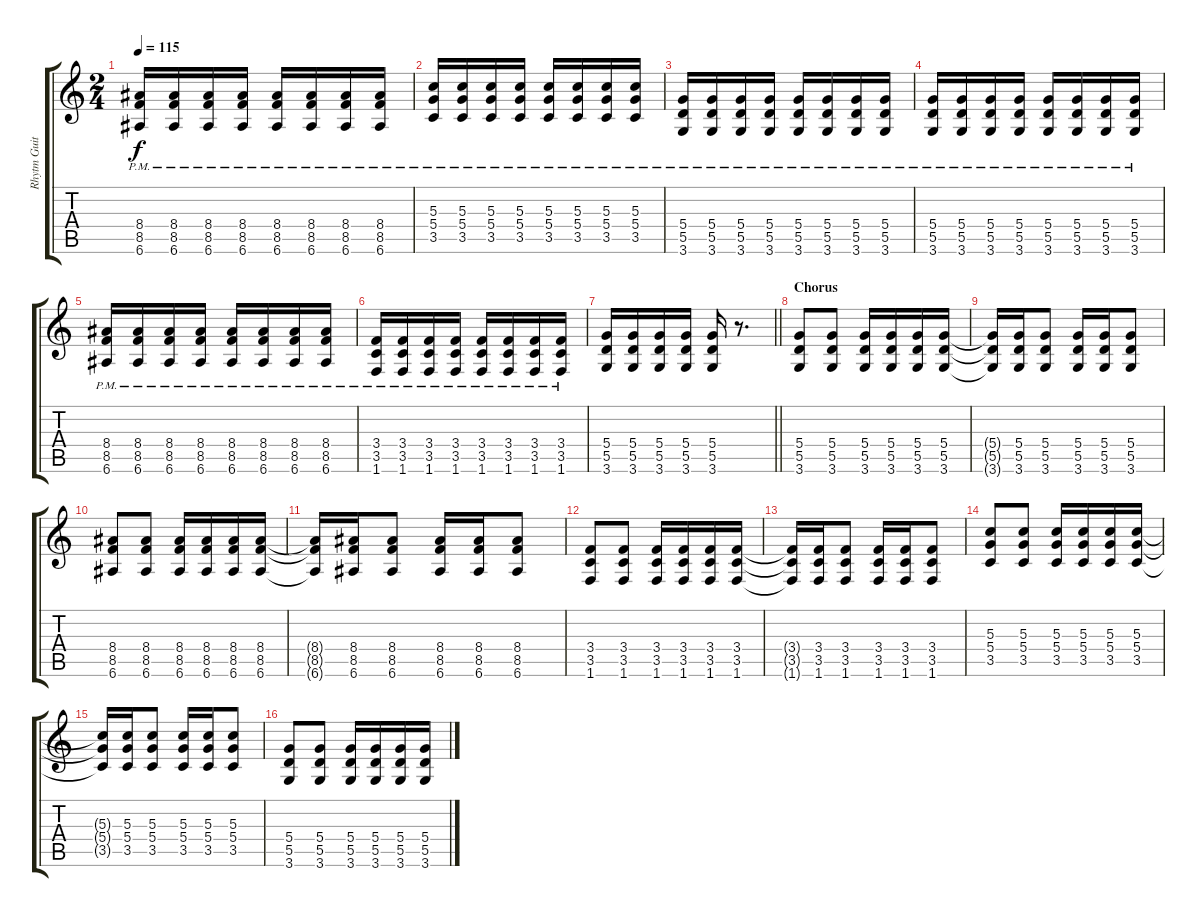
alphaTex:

\track ("Rhytm Guitar" "Rhytm Guit") {instrument distortionguitar}
\staff {score tabs}
\tuning (E4 B3 G3 D3 A2 E2) {hide}
\ts (2 4)
\tempo 115
\clef g2
\ks c
(8.4{pm} 8.5{pm} 6.6{pm}).16{dy f} (8.4{pm} 8.5{pm} 6.6{pm}).16 (8.4{pm} 8.5{pm} 6.6{pm}).16 (8.4{pm} 8.5{pm} 6.6{pm}).16 (8.4{pm} 8.5{pm} 6.6{pm}).16 (8.4{pm} 8.5{pm} 6.6{pm}).16 (8.4{pm} 8.5{pm} 6.6{pm}).16 (8.4{pm} 8.5{pm} 6.6{pm}).16 |
(5.3 5.4{pm} 3.5{pm}).16 (5.3 5.4{pm} 3.5{pm}).16 (5.3 5.4{pm} 3.5{pm}).16 (5.3 5.4{pm} 3.5{pm}).16 (5.3 5.4{pm} 3.5{pm}).16 (5.3 5.4{pm} 3.5{pm}).16 (5.3 5.4{pm} 3.5{pm}).16 (5.3 5.4{pm} 3.5{pm}).16 |
(5.4{pm} 5.5{pm} 3.6).16 (5.4{pm} 5.5{pm} 3.6).16 (5.4{pm} 5.5{pm} 3.6).16 (5.4{pm} 5.5{pm} 3.6).16 (5.4{pm} 5.5{pm} 3.6).16 (5.4{pm} 5.5{pm} 3.6).16 (5.4{pm} 5.5{pm} 3.6).16 (5.4{pm} 5.5{pm} 3.6).16 |
(5.4{pm} 5.5{pm} 3.6{pm}).16 (5.4{pm} 5.5{pm} 3.6{pm}).16 (5.4{pm} 5.5{pm} 3.6{pm}).16 (5.4{pm} 5.5{pm} 3.6{pm}).16 (5.4{pm} 5.5{pm} 3.6{pm}).16 (5.4{pm} 5.5{pm} 3.6{pm}).16 (5.4{pm} 5.5{pm} 3.6{pm}).16 (5.4{pm} 5.5{pm} 3.6{pm}).16 |
(8.4{pm} 8.5{pm} 6.6{pm}).16 (8.4{pm} 8.5{pm} 6.6{pm}).16 (8.4{pm} 8.5{pm} 6.6{pm}).16 (8.4{pm} 8.5{pm} 6.6{pm}).16 (8.4{pm} 8.5{pm} 6.6{pm}).16 (8.4{pm} 8.5{pm} 6.6{pm}).16 (8.4{pm} 8.5{pm} 6.6{pm}).16 (8.4{pm} 8.5{pm} 6.6{pm}).16 |
(3.4{pm} 3.5{pm} 1.6{pm}).16 (3.4{pm} 3.5{pm} 1.6{pm}).16 (3.4{pm} 3.5{pm} 1.6{pm}).16 (3.4{pm} 3.5{pm} 1.6{pm}).16 (3.4{pm} 3.5{pm} 1.6{pm}).16 (3.4{pm} 3.5{pm} 1.6{pm}).16 (3.4{pm} 3.5{pm} 1.6{pm}).16 (3.4{pm} 3.5{pm} 1.6{pm}).16 |
\barLineRight lightlight
(5.4 5.5 3.6).16 (5.4 5.5 3.6).16 (5.4 5.5 3.6).16 (5.4 5.5 3.6).16 (5.4 5.5 3.6).16 r.8{d} |
\section ("" "Chorus")
(5.4 5.5 3.6).8 (5.4 5.5 3.6).8 (5.4 5.5 3.6).16 (5.4 5.5 3.6).16 (5.4 5.5 3.6).16 (5.4 5.5 3.6).16 |
(5.4{t} 5.5{t} 3.6{t}).16 (5.4 5.5 3.6).16 (5.4 5.5 3.6).8 (5.4 5.5 3.6).16 (5.4 5.5 3.6).16 (5.4 5.5 3.6).8 |
(8.4 8.5 6.6).8 (8.4 8.5 6.6).8 (8.4 8.5 6.6).16 (8.4 8.5 6.6).16 (8.4 8.5 6.6).16 (8.4 8.5 6.6).16 |
(8.4{t} 8.5{t} 6.6{t}).16 (8.4 8.5 6.6).16 (8.4 8.5 6.6).8 (8.4 8.5 6.6).16 (8.4 8.5 6.6).16 (8.4 8.5 6.6).8 |
(3.4 3.5 1.6).8 (3.4 3.5 1.6).8 (3.4 3.5 1.6).16 (3.4 3.5 1.6).16 (3.4 3.5 1.6).16 (3.4 3.5 1.6).16 |
(3.4{t} 3.5{t} 1.6{t}).16 (3.4 3.5 1.6).16 (3.4 3.5 1.6).8 (3.4 3.5 1.6).16 (3.4 3.5 1.6).16 (3.4 3.5 1.6).8 |
(5.3 5.4 3.5).8 (5.3 5.4 3.5).8 (5.3 5.4 3.5).16 (5.3 5.4 3.5).16 (5.3 5.4 3.5).16 (5.3 5.4 3.5).16 |
(5.3{t} 5.4{t} 3.5{t}).16 (5.3 5.4 3.5).16 (5.3 5.4 3.5).8 (5.3 5.4 3.5).16 (5.3 5.4 3.5).16 (5.3 5.4 3.5).8 |
(5.4 5.5 3.6).8 (5.4 5.5 3.6).8 (5.4 5.5 3.6).16 (5.4 5.5 3.6).16 (5.4 5.5 3.6).16 (5.4 5.5 3.6).16
